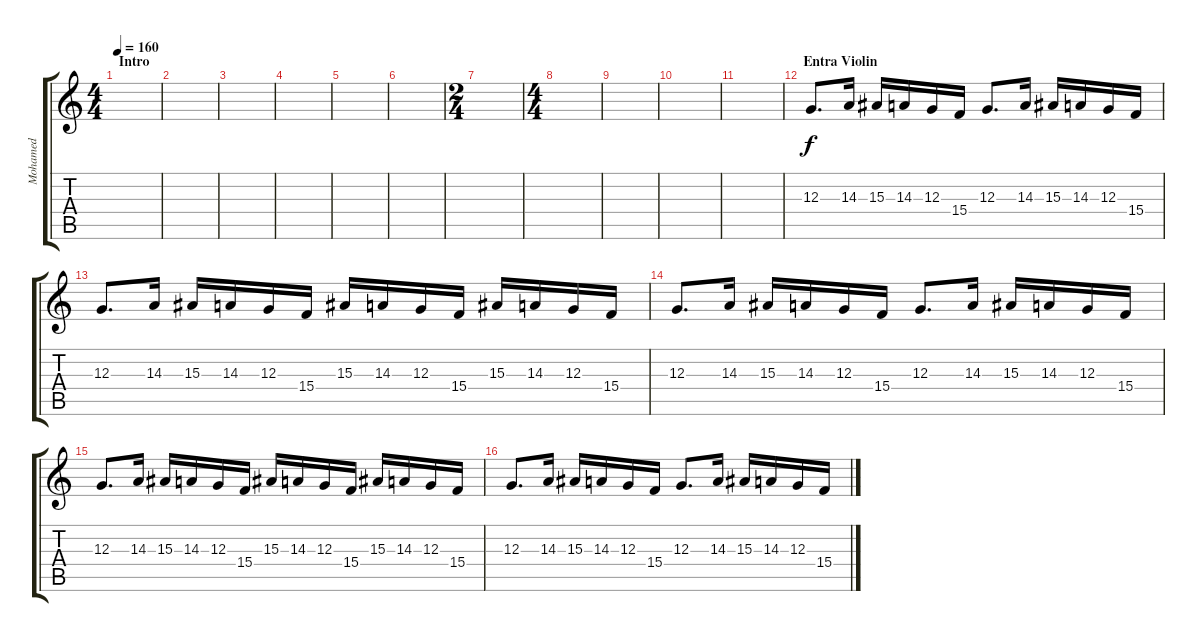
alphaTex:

\track ("Mohamed" "Mohamed") {instrument violin}
\staff {score tabs}
\tuning (E4 B3 G3 D3 A2 E2) {hide}
\ts (4 4)
\section ("" "Intro")
\tempo 160
\clef g2
\ks c
|
|
|
|
|
|
\ts (2 4)
|
\ts (4 4)
|
|
|
|
\section ("" "Entra Violin")
12.3.8{d} 14.3.16 15.3.16 14.3.16 12.3.16 15.4.16 12.3.8{d} 14.3.16 15.3.16 14.3.16 12.3.16 15.4.16 |
12.3.8{d} 14.3.16 15.3.16 14.3.16 12.3.16 15.4.16 15.3.16 14.3.16 12.3.16 15.4.16 15.3.16 14.3.16 12.3.16 15.4.16 |
12.3.8{d} 14.3.16 15.3.16 14.3.16 12.3.16 15.4.16 12.3.8{d} 14.3.16 15.3.16 14.3.16 12.3.16 15.4.16 |
12.3.8{d} 14.3.16 15.3.16 14.3.16 12.3.16 15.4.16 15.3.16 14.3.16 12.3.16 15.4.16 15.3.16 14.3.16 12.3.16 15.4.16 |
12.3.8{d} 14.3.16 15.3.16 14.3.16 12.3.16 15.4.16 12.3.8{d} 14.3.16 15.3.16 14.3.16 12.3.16 15.4.16
